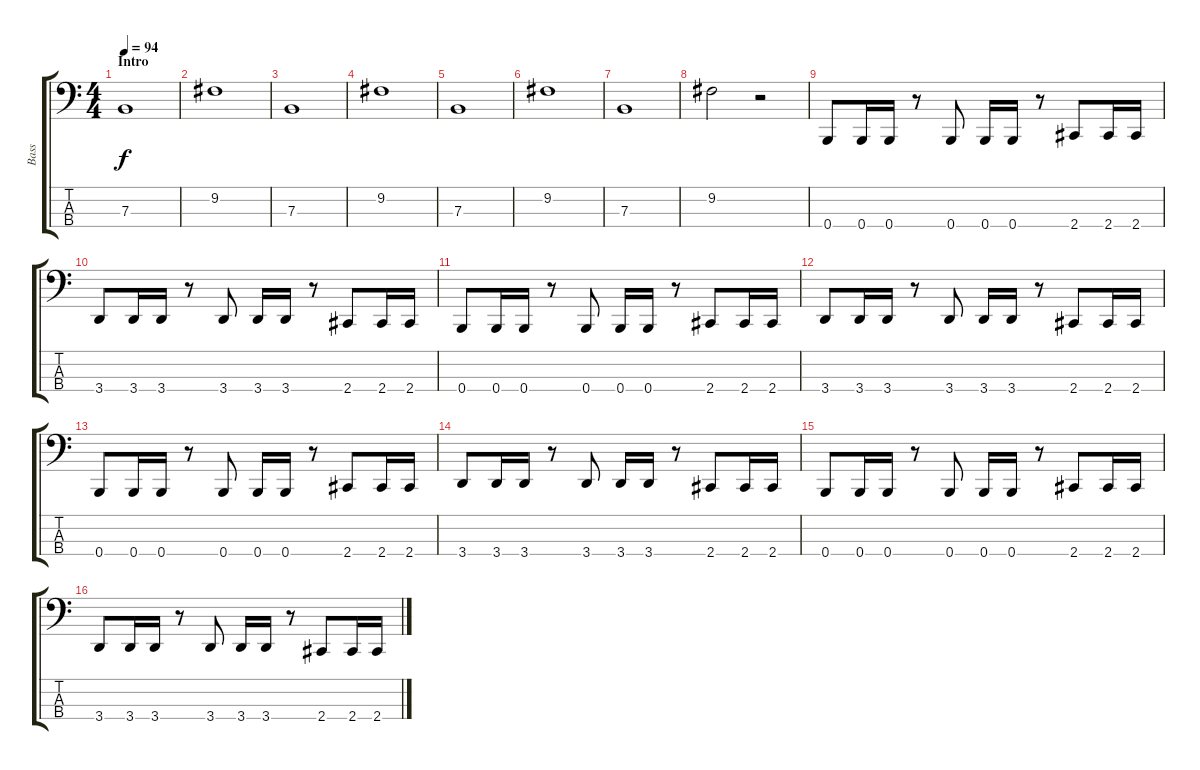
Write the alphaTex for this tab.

\track ("Bass" "Bass") {instrument electricbassfinger}
\staff {score tabs}
\tuning (D2 A1 E1 B0) {hide}
\ts (4 4)
\section ("" "Intro")
\tempo 94
\clef f4
\ks c
7.3.1{dy f instrument electricbassfinger} |
9.2.1 |
7.3.1 |
9.2.1 |
7.3.1 |
9.2.1 |
7.3.1 |
9.2.2 r.2 |
0.4.8 0.4.16 0.4.16 r.8 0.4.8 0.4.16 0.4.16 r.8 2.4.8 2.4.16 2.4.16 |
3.4.8 3.4.16 3.4.16 r.8 3.4.8 3.4.16 3.4.16 r.8 2.4.8 2.4.16 2.4.16 |
0.4.8 0.4.16 0.4.16 r.8 0.4.8 0.4.16 0.4.16 r.8 2.4.8 2.4.16 2.4.16 |
3.4.8 3.4.16 3.4.16 r.8 3.4.8 3.4.16 3.4.16 r.8 2.4.8 2.4.16 2.4.16 |
0.4.8 0.4.16 0.4.16 r.8 0.4.8 0.4.16 0.4.16 r.8 2.4.8 2.4.16 2.4.16 |
3.4.8 3.4.16 3.4.16 r.8 3.4.8 3.4.16 3.4.16 r.8 2.4.8 2.4.16 2.4.16 |
0.4.8 0.4.16 0.4.16 r.8 0.4.8 0.4.16 0.4.16 r.8 2.4.8 2.4.16 2.4.16 |
3.4.8 3.4.16 3.4.16 r.8 3.4.8 3.4.16 3.4.16 r.8 2.4.8 2.4.16 2.4.16
